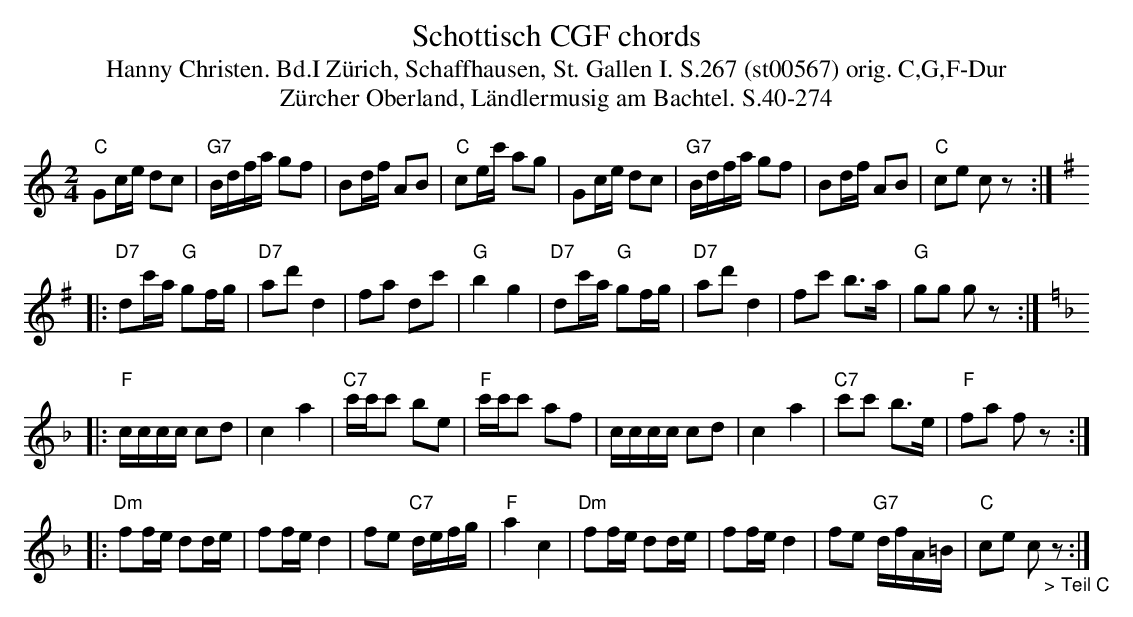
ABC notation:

X:1
T: Schottisch CGF chords
T:Hanny Christen. Bd.I Zürich, Schaffhausen, St. Gallen I. S.267 (st00567) orig. C,G,F-Dur
T: Z\"urcher Oberland, L\"andlermusig am Bachtel. S.40-274
M:2/4
L:1/16
K:C %%MIDI gchordon
"C"G2ce d2c2 | "G7"Bdfa g2f2 | B2df A2B2 | "C"c2ec' a2g2 | G2ce d2c2 |  "G7"Bdfa g2f2 | B2df A2B2 | "C"c2e2 c2z2 :: [K:G]
"D7"d2c'a "G"g2fg | "D7"a2d'2d4 | f2a2 d2c'2 | "G"b4g4 | "D7"d2c'a "G"g2fg | "D7"a2d'2d4 | f2c'2 b3a | "G"g2g2 g2z2 :: [K:F]
"F"cccc c2d2 | c4a4 | "C7"c'c'c'2 b2e2 | "F"c'c'c'2 a2f2 | cccc c2d2 | c4a4 | "C7"c'2c'2 b3e | "F"f2a2 f2z2 ::
"Dm"f2fe d2de | f2fed4 | f2e2 "C7"defg | "F"a4c4 | "Dm"f2fe d2de | f2fed4 | f2e2 "G7"dfA=B | "C"c2e2 c2"_> Teil C"z2 :|
